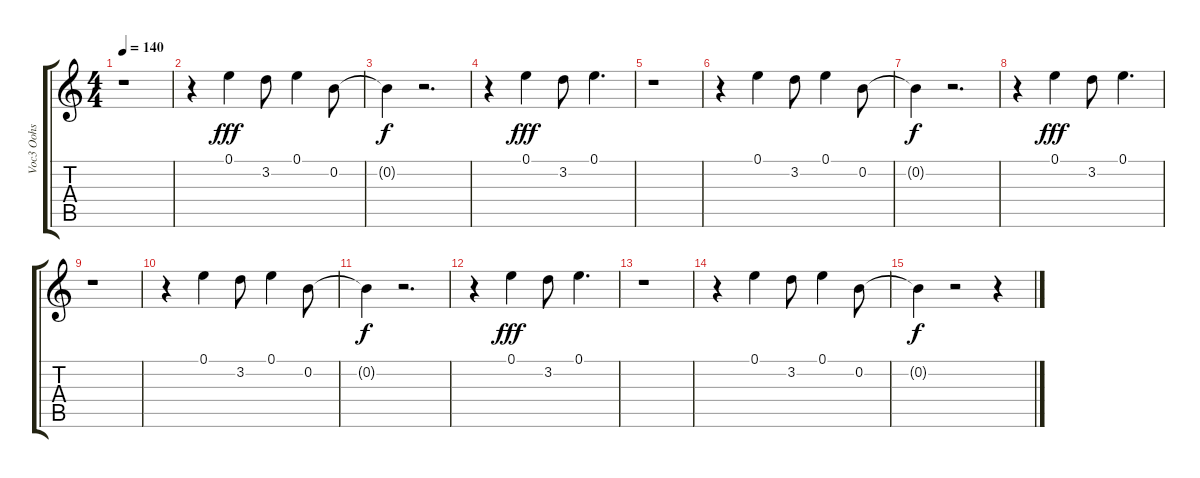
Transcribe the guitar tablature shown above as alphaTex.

\track ("Voc3 Oohs" "Voc3 Oohs") {instrument acousticguitarnylon}
\staff {score tabs}
\tuning (E4 B3 G3 D3 A2 E2) {hide}
\ts (4 4)
\tempo 140
\clef g2
\ks c
r.1{dy fff} |
r.4 0.1.4{volume 12} 3.2.8{volume 12} 0.1.4{volume 12} 0.2.8{volume 12} |
0.2{t}.4{dy f} r.2{d} |
r.4 0.1.4{dy fff volume 10} 3.2.8{volume 10} 0.1.4{d volume 10} |
r.1 |
r.4 0.1.4{volume 9} 3.2.8{volume 8} 0.1.4{volume 8} 0.2.8{volume 8} |
0.2{t}.4{dy f} r.2{d} |
r.4 0.1.4{dy fff volume 7} 3.2.8{volume 7} 0.1.4{d} |
r.1 |
r.4 0.1.4{volume 5} 3.2.8{volume 5} 0.1.4{volume 5} 0.2.8{volume 5} |
0.2{t}.4{dy f} r.2{d} |
r.4 0.1.4{dy fff volume 3} 3.2.8{volume 3} 0.1.4{d volume 3} |
r.1 |
r.4 0.1.4{volume 2} 3.2.8{volume 1} 0.1.4{volume 1} 0.2.8{volume 1} |
0.2{t}.4{dy f} r.2 r.4
